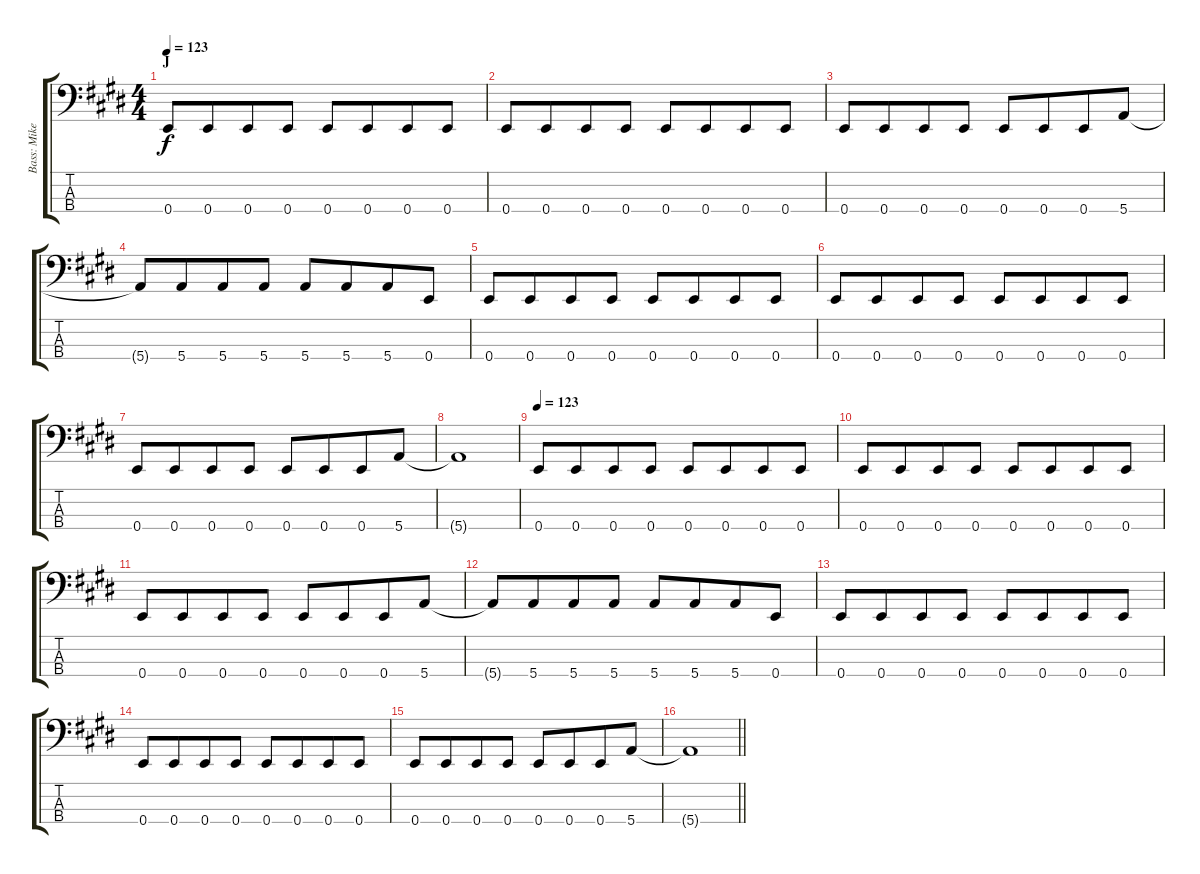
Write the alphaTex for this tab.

\track ("Bass: Mike" "Bass: Mike") {instrument electricbassfinger}
\staff {score tabs}
\tuning (G2 D2 A1 E1) {hide}
\ts (4 4)
\section ("" "J")
\tempo 123
\clef f4
\ks e
0.4.8{dy f} 0.4.8{beam merge} 0.4.8 0.4.8 0.4.8 0.4.8{beam merge} 0.4.8 0.4.8 |
0.4.8 0.4.8{beam merge} 0.4.8 0.4.8 0.4.8 0.4.8{beam merge} 0.4.8 0.4.8 |
0.4.8 0.4.8{beam merge} 0.4.8 0.4.8 0.4.8 0.4.8{beam merge} 0.4.8 5.4.8 |
5.4{t}.8 5.4.8{beam merge} 5.4.8 5.4.8 5.4.8 5.4.8{beam merge} 5.4.8 0.4.8 |
0.4.8 0.4.8{beam merge} 0.4.8 0.4.8 0.4.8 0.4.8{beam merge} 0.4.8 0.4.8 |
0.4.8 0.4.8{beam merge} 0.4.8 0.4.8 0.4.8 0.4.8{beam merge} 0.4.8 0.4.8 |
0.4.8 0.4.8{beam merge} 0.4.8 0.4.8 0.4.8 0.4.8{beam merge} 0.4.8 5.4.8 |
5.4{t}.1 |
\tempo 123
0.4.8 0.4.8{beam merge} 0.4.8 0.4.8 0.4.8 0.4.8{beam merge} 0.4.8 0.4.8 |
0.4.8 0.4.8{beam merge} 0.4.8 0.4.8 0.4.8 0.4.8{beam merge} 0.4.8 0.4.8 |
0.4.8 0.4.8{beam merge} 0.4.8 0.4.8 0.4.8 0.4.8{beam merge} 0.4.8 5.4.8 |
5.4{t}.8 5.4.8{beam merge} 5.4.8 5.4.8 5.4.8 5.4.8{beam merge} 5.4.8 0.4.8 |
0.4.8 0.4.8{beam merge} 0.4.8 0.4.8 0.4.8 0.4.8{beam merge} 0.4.8 0.4.8 |
0.4.8 0.4.8{beam merge} 0.4.8 0.4.8 0.4.8 0.4.8{beam merge} 0.4.8 0.4.8 |
0.4.8 0.4.8{beam merge} 0.4.8 0.4.8 0.4.8 0.4.8{beam merge} 0.4.8 5.4.8 |
\barLineRight lightlight
5.4{t}.1
